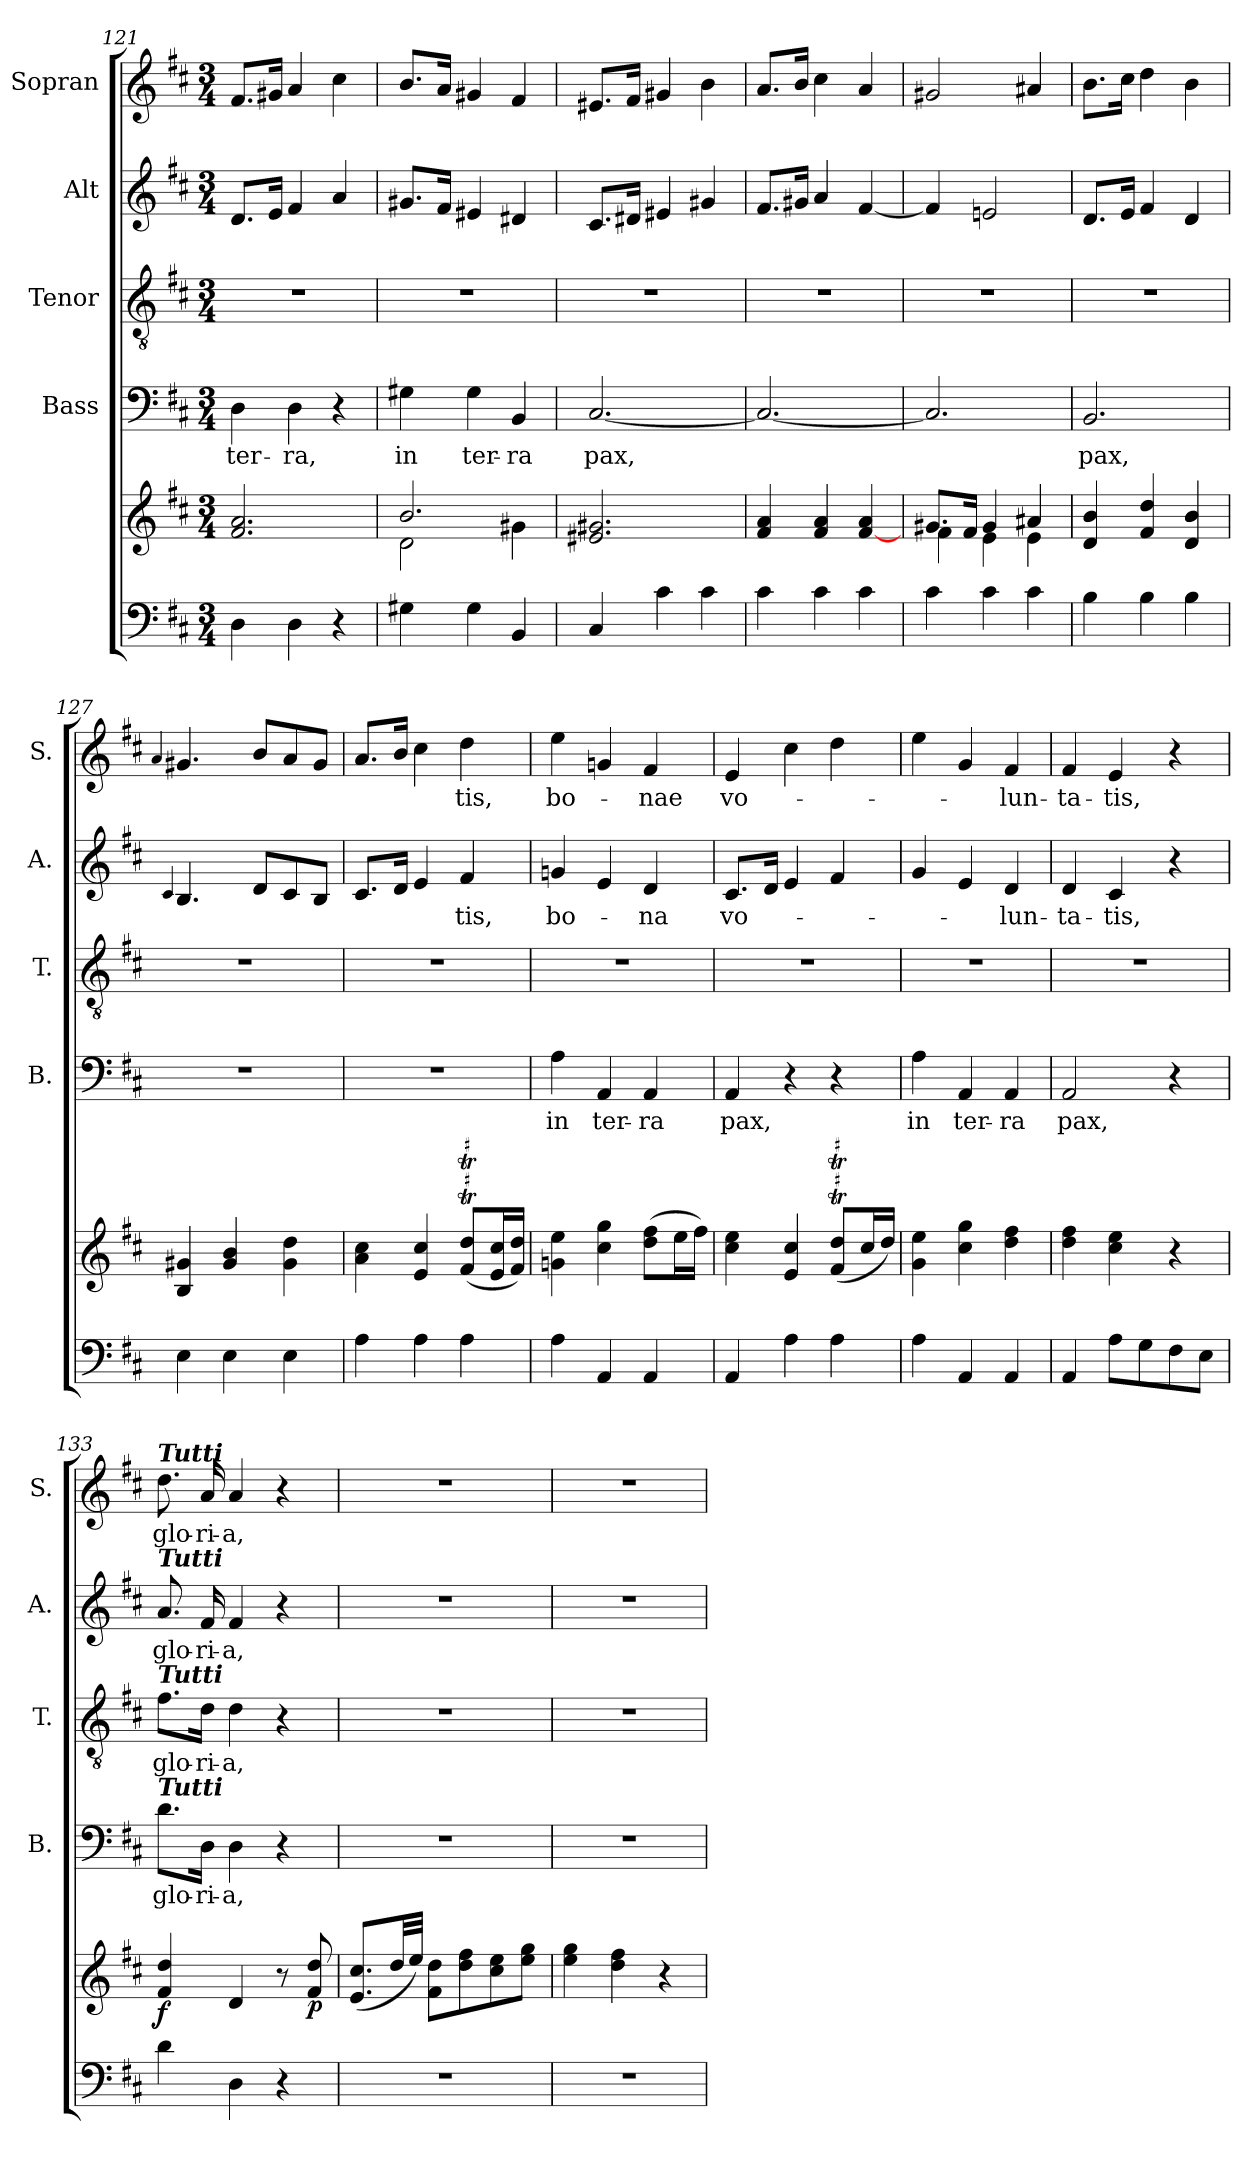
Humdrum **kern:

**kern	**kern	**dynam	**kern	**text	**kern	**text	**kern	**text	**kern	**text
*part5	*part5	*part5	*part4	*part4	*part3	*part3	*part2	*part2	*part1	*part1
*staff6	*staff5	*staff5/6	*staff4	*staff4	*staff3	*staff3	*staff2	*staff2	*staff1	*staff1
*	*	*	*I"Bass	*	*I"Tenor	*	*I"Alt	*	*I"Sopran	*
*	*	*	*I'B.	*	*I'T.	*	*I'A.	*	*I'S.	*
*clefF4	*clefG2	*	*clefF4	*	*clefGv2	*	*clefG2	*	*clefG2	*
*k[f#c#]	*k[f#c#]	*	*k[f#c#]	*	*k[f#c#]	*	*k[f#c#]	*	*k[f#c#]	*
*D:	*D:	*	*D:	*	*D:	*	*D:	*	*D:	*
*M3/4	*M3/4	*	*M3/4	*	*M3/4	*	*M3/4	*	*M3/4	*
=121	=121	=121	=121	=121	=121	=121	=121	=121	=121	=121
!	!	!	!	!LO:LY:b	!	!	!	!	!	!
4D\	2.f#/ 2.a/	.	4D\	ter-	2.r	.	8.d/L	.	8.f#/L	.
.	.	.	.	.	.	.	16e/Jk	.	16g#X/Jk	.
!	!	!	!	!LO:LY:b	!	!	!	!	!	!
4D\	.	.	4D\	-ra,	.	.	4f#/	.	4a/	.
4r	.	.	4r	.	.	.	4a/	.	4cc#\	.
=122	=122	=122	=122	=122	=122	=122	=122	=122	=122	=122
*	*^	*	*	*	*	*	*	*	*	*
!	!	!	!	!	!LO:LY:b	!	!	!	!	!	!
4G#X\	2.b/	2d\	.	4G#X\	in	2.r	.	8.g#X/L	.	8.b/L	.
.	.	.	.	.	.	.	.	16f#/Jk	.	16a/Jk	.
!	!	!	!	!	!LO:LY:b	!	!	!	!	!	!
4G#\	.	.	.	4G#\	ter-	.	.	4e#X/	.	4g#X/	.
!	!	!	!	!	!LO:LY:b	!	!	!	!	!	!
4BB/	.	4g#X\	.	4BB/	-ra	.	.	4d#X/	.	4f#/	.
=123	=123	=123	=123	=123	=123	=123	=123	=123	=123	=123	=123
!	!	!	!	!	!LO:LY:b	!	!	!	!	!	!
*	*v	*v	*	*	*	*	*	*	*	*	*
4C#/	2.e#X/ 2.g#X/	.	[2.C#/	pax,	2.r	.	8.c#/L	.	8.e#X/L	.
.	.	.	.	.	.	.	16d#X/Jk	.	16f#/Jk	.
4c#\	.	.	.	.	.	.	4e#X/	.	4g#X/	.
4c#\	.	.	.	.	.	.	4g#X/	.	4b\	.
=124	=124	=124	=124	=124	=124	=124	=124	=124	=124	=124
4c#\	4f#/ 4a/	.	2.C#/_	.	2.r	.	8.f#/L	.	8.a/L	.
.	.	.	.	.	.	.	16g#X/Jk	.	16b/Jk	.
4c#\	4f#/ 4a/	.	.	.	.	.	4a/	.	4cc#\	.
4c#\	[4f#/ 4a/	.	.	.	.	.	[4f#/	.	4a/	.
!!LO:PB:g=z
=125	=125	=125	=125	=125	=125	=125	=125	=125	=125	=125
*	*^	*	*	*	*	*	*	*	*	*
4c#\	8.g#X/L	4f#\	.	2.C#/]	.	2.r	.	4f#/]	.	2g#X/	.
.	16f#/Jk	.	.	.	.	.	.	.	.	.	.
4c#\	4g#/	4e\	.	.	.	.	.	2en/	.	.	.
4c#\	4a#X/	4e\	.	.	.	.	.	.	.	4a#X/	.
=126	=126	=126	=126	=126	=126	=126	=126	=126	=126	=126	=126
!	!	!	!	!	!LO:LY:b	!	!	!	!	!	!
*	*v	*v	*	*	*	*	*	*	*	*	*
4B\	4d/ 4b/	.	2.BB/	pax,	2.r	.	8.d/L	.	8.b\L	.
.	.	.	.	.	.	.	16e/Jk	.	16cc#\Jk	.
4B\	4f#/ 4dd/	.	.	.	.	.	4f#/	.	4dd\	.
4B\	4d/ 4b/	.	.	.	.	.	4d/	.	4b\	.
=127	=127	=127	=127	=127	=127	=127	=127	=127	=127	=127
.	.	.	.	.	.	.	4qqc#/	.	4qqa/	.
4E\	4B/ 4g#X/	.	2.r	.	2.r	.	4.B/	.	4.g#X/	.
4E\	4g#/ 4b/	.	.	.	.	.	.	.	.	.
.	.	.	.	.	.	.	8d/L	.	8b/L	.
4E\	4g#\ 4dd\	.	.	.	.	.	8c#/	.	8a/	.
.	.	.	.	.	.	.	8B/J	.	8g#/J	.
=128	=128	=128	=128	=128	=128	=128	=128	=128	=128	=128
4A\	4a\ 4cc#\	.	2.r	.	2.r	.	8.c#/L	.	8.a/L	.
.	.	.	.	.	.	.	16d/Jk	.	16b/Jk	.
4A\	4e/ 4cc#/	.	.	.	.	.	4e/	.	4cc#\	.
!	!	!	!	!	!	!	!	!LO:LY:b	!	!LO:LY:b
4A\	(<8f#/T 8dd/TL	.	.	.	.	.	4f#/	-tis,	4dd\	-tis,
.	16e/ 16cc#/L	.	.	.	.	.	.	.	.	.
.	16f#/ 16dd/JJ)	.	.	.	.	.	.	.	.	.
=129	=129	=129	=129	=129	=129	=129	=129	=129	=129	=129
!	!	!	!	!LO:LY:b	!	!	!	!LO:LY:b	!	!LO:LY:b
4A\	4gn\ 4ee\	.	4A\	in	2.r	.	4gn/	bo-	4ee\	bo-
!	!	!	!	!LO:LY:b	!	!	!	!	!	!
4AA/	4cc#\ 4gg\	.	4AA/	ter-	.	.	4e/	.	4gn/	.
!	!	!	!	!LO:LY:b	!	!	!	!LO:LY:b	!	!LO:LY:b
4AA/	(>8dd\ 8ff#\L	.	4AA/	-ra	.	.	4d/	-na	4f#/	-nae
.	16ee\L	.	.	.	.	.	.	.	.	.
.	16ff#\JJ)	.	.	.	.	.	.	.	.	.
=130	=130	=130	=130	=130	=130	=130	=130	=130	=130	=130
!	!	!	!	!LO:LY:b	!	!	!	!LO:LY:b	!	!LO:LY:b
4AA/	4cc#\ 4ee\	.	4AA/	pax,	2.r	.	8.c#/L	vo-	4e/	vo-
.	.	.	.	.	.	.	16d/Jk	.	.	.
4A\	4e/ 4cc#/	.	4r	.	.	.	4e/	.	4cc#\	.
4A\	(<8f#/T 8dd/TL	.	4r	.	.	.	4f#/	.	4dd\	.
.	16cc#/L	.	.	.	.	.	.	.	.	.
.	16dd/JJ)	.	.	.	.	.	.	.	.	.
!!LO:LB:g=z
=131	=131	=131	=131	=131	=131	=131	=131	=131	=131	=131
!	!	!	!	!LO:LY:b	!	!	!	!	!	!
4A\	4g\ 4ee\	.	4A\	in	2.r	.	4g/	.	4ee\	.
!	!	!	!	!LO:LY:b	!	!	!	!	!	!
4AA/	4cc#\ 4gg\	.	4AA/	ter-	.	.	4e/	.	4g/	.
!	!	!	!	!LO:LY:b	!	!	!	!LO:LY:b	!	!LO:LY:b
4AA/	4dd\ 4ff#\	.	4AA/	-ra	.	.	4d/	-lun-	4f#/	-lun-
=132	=132	=132	=132	=132	=132	=132	=132	=132	=132	=132
!	!	!	!	!LO:LY:b	!	!	!	!LO:LY:b	!	!LO:LY:b
4AA/	4dd\ 4ff#\	.	2AA/	pax,	2.r	.	4d/	-ta-	4f#/	-ta-
!	!	!	!	!	!	!	!	!LO:LY:b	!	!LO:LY:b
8A\L	4cc#\ 4ee\	.	.	.	.	.	4c#/	-tis,	4e/	-tis,
8G\	.	.	.	.	.	.	.	.	.	.
8F#\	4r	.	4r	.	.	.	4r	.	4r	.
8E\J	.	.	.	.	.	.	.	.	.	.
=133	=133	=133	=133	=133	=133	=133	=133	=133	=133	=133
!	!	!	!	!	!	!	!	!	!LO:TX:a:Bi:t=Tutti	!
!	!	!	!	!	!	!	!LO:TX:a:Bi:t=Tutti	!	!	!
!	!	!	!	!	!LO:TX:a:Bi:t=Tutti	!	!	!	!	!
!	!	!	!LO:TX:a:Bi:t=Tutti	!	!	!	!	!	!	!
!	!	!LO:DY:b	!	!LO:LY:b	!	!LO:LY:b	!	!LO:LY:b	!	!LO:LY:b
4d\	4f#/ 4dd/	f	8.d\L	glo-	8.f#\L	glo-	8.a/	glo-	8.dd\	glo-
!	!	!	!	!LO:LY:b	!	!LO:LY:b	!	!LO:LY:b	!	!LO:LY:b
.	.	.	16D\Jk	-ri-	16d\Jk	-ri-	16f#/	-ri-	16a/	-ri-
!	!	!	!	!LO:LY:b	!	!LO:LY:b	!	!LO:LY:b	!	!LO:LY:b
4D\	4d/	.	4D\	-a,	4d\	-a,	4f#/	-a,	4a/	-a,
4r	8r	.	4r	.	4r	.	4r	.	4r	.
!	!	!LO:DY:b	!	!	!	!	!	!	!	!
.	8f#/ 8dd/	p	.	.	.	.	.	.	.	.
=134	=134	=134	=134	=134	=134	=134	=134	=134	=134	=134
2.r	(<8.e/ 8.cc#/L	.	2.r	.	2.r	.	2.r	.	2.r	.
.	32dd/LL	.	.	.	.	.	.	.	.	.
.	32ee/JJJ)	.	.	.	.	.	.	.	.	.
.	8f#\ 8dd\L	.	.	.	.	.	.	.	.	.
.	8dd\ 8ff#\	.	.	.	.	.	.	.	.	.
.	8cc#\ 8ee\	.	.	.	.	.	.	.	.	.
.	8ee\ 8gg\J	.	.	.	.	.	.	.	.	.
=135	=135	=135	=135	=135	=135	=135	=135	=135	=135	=135
2.r	4ee\ 4gg\	.	2.r	.	2.r	.	2.r	.	2.r	.
.	4dd\ 4ff#\	.	.	.	.	.	.	.	.	.
.	4r	.	.	.	.	.	.	.	.	.
=	=	=	=	=	=	=	=	=	=	=
*-	*-	*-	*-	*-	*-	*-	*-	*-	*-	*-
